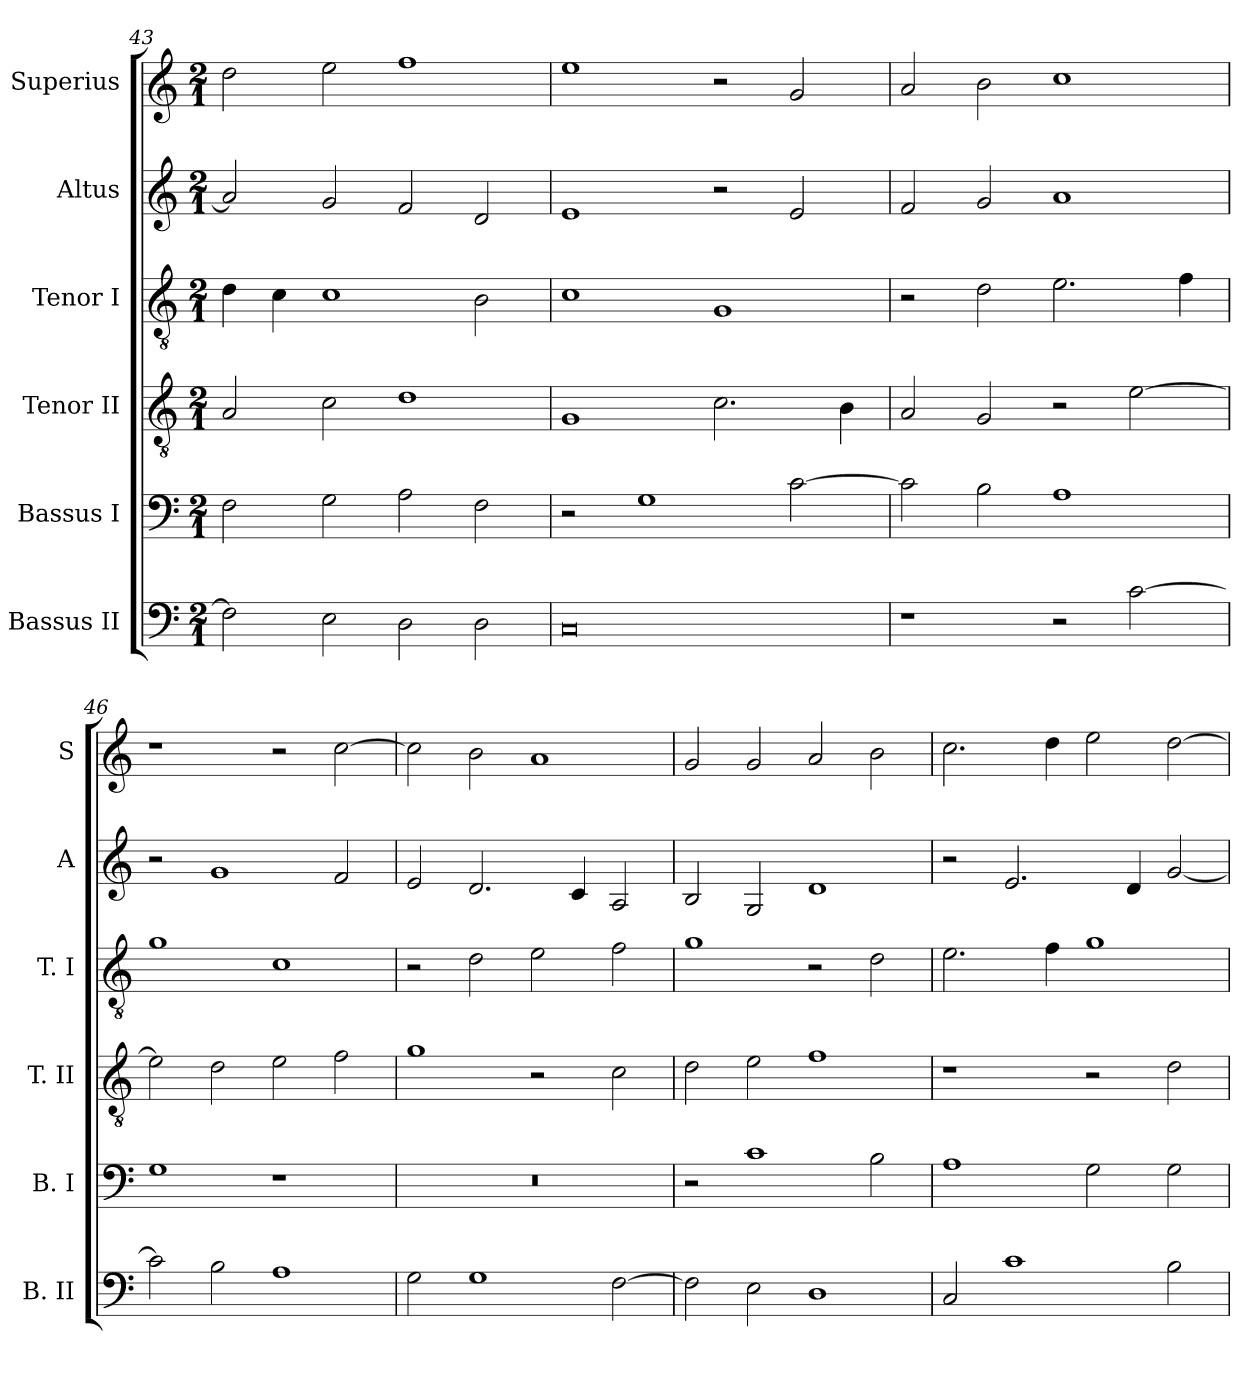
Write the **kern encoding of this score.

**kern	**kern	**kern	**kern	**kern	**kern
*part6	*part5	*part4	*part3	*part2	*part1
*staff6	*staff5	*staff4	*staff3	*staff2	*staff1
*I"Bassus II	*I"Bassus I	*I"Tenor II	*I"Tenor I	*I"Altus	*I"Superius
*I'B. II	*I'B. I	*I'T. II	*I'T. I	*I'A	*I'S
*clefF4	*clefF4	*clefGv2	*clefGv2	*clefG2	*clefG2
*k[]	*k[]	*k[]	*k[]	*k[]	*k[]
*C:	*C:	*C:	*C:	*C:	*C:
*M2/1	*M2/1	*M2/1	*M2/1	*M2/1	*M2/1
=43	=43	=43	=43	=43	=43
2F]	2F	2A	4d	2a]	2dd
.	.	.	4c	.	.
2E	2G	2c	1c	2g	2ee
2D	2A	1d	.	2f	1ff
2D	2F	.	2B	2d	.
=44	=44	=44	=44	=44	=44
0C	2r	1G	1c	1e	1ee
.	1G	.	.	.	.
.	.	2.c	1G	2r	2r
.	[2c	.	.	2e	2g
.	.	4B	.	.	.
=45	=45	=45	=45	=45	=45
1r	2c]	2A	2r	2f	2a
.	2B	2G	2d	2g	2b
2r	1A	2r	2.e	1a	1cc
[2c	.	[2e	.	.	.
.	.	.	4f	.	.
=46	=46	=46	=46	=46	=46
2c]	1G	2e]	1g	2r	1r
2B	.	2d	.	1g	.
1A	1r	2e	1c	.	2r
.	.	2f	.	2f	[2cc
=47	=47	=47	=47	=47	=47
2G	0r	1g	2r	2e	2cc]
1G	.	.	2d	2.d	2b
.	.	2r	2e	.	1a
.	.	.	.	4c	.
[2F	.	2c	2f	2A	.
=48	=48	=48	=48	=48	=48
2F]	2r	2d	1g	2B	2g
2E	1c	2e	.	2G	2g
1D	.	1f	2r	1d	2a
.	2B	.	2d	.	2b
=49	=49	=49	=49	=49	=49
2C	1A	1r	2.e	2r	2.cc
1c	.	.	.	2.e	.
.	.	.	4f	.	4dd
.	2G	2r	1g	.	2ee
.	.	.	.	4d	.
2B	2G	2d	.	[2g	[2dd
=	=	=	=	=	=
*-	*-	*-	*-	*-	*-
